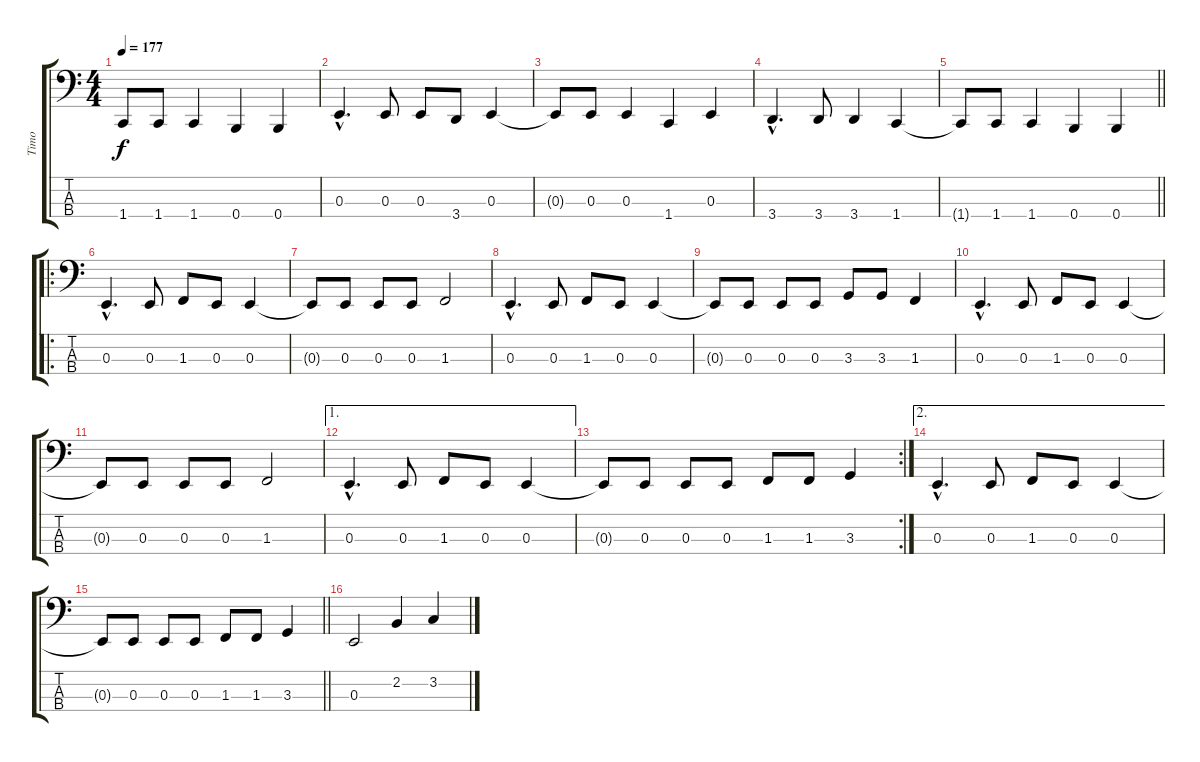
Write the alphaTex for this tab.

\track ("Timo" "Timo") {instrument electricbassfinger}
\staff {score tabs}
\tuning (D2 A1 E1 B0) {hide}
\ts (4 4)
\tempo 177
\clef f4
\ks c
1.4{t}.8{dy f} 1.4.8 1.4.4 0.4.4 0.4.4 |
0.3{hac}.4{d} 0.3.8 0.3.8 3.4.8 0.3.4 |
0.3{t}.8 0.3.8 0.3.4 1.4.4 0.3.4 |
3.4{hac}.4{d} 3.4.8 3.4.4 1.4.4 |
\barLineRight lightlight
1.4{t}.8 1.4.8 1.4.4 0.4.4 0.4.4 |
\ro
0.3{hac}.4{d} 0.3.8 1.3.8 0.3.8 0.3.4 |
0.3{t}.8 0.3.8 0.3.8 0.3.8 1.3.2 |
0.3{hac}.4{d} 0.3.8 1.3.8 0.3.8 0.3.4 |
0.3{t}.8 0.3.8 0.3.8 0.3.8 3.3.8 3.3.8 1.3.4 |
0.3{hac}.4{d} 0.3.8 1.3.8 0.3.8 0.3.4 |
0.3{t}.8 0.3.8 0.3.8 0.3.8 1.3.2 |
\ae 1
0.3{hac}.4{d} 0.3.8 1.3.8 0.3.8 0.3.4 |
\rc 2
0.3{t}.8 0.3.8 0.3.8 0.3.8 1.3.8 1.3.8 3.3.4 |
\ae 2
0.3{hac}.4{d} 0.3.8 1.3.8 0.3.8 0.3.4 |
\barLineRight lightlight
0.3{t}.8 0.3.8 0.3.8 0.3.8 1.3.8 1.3.8 3.3.4 |
0.3.2 2.2.4 3.2.4
